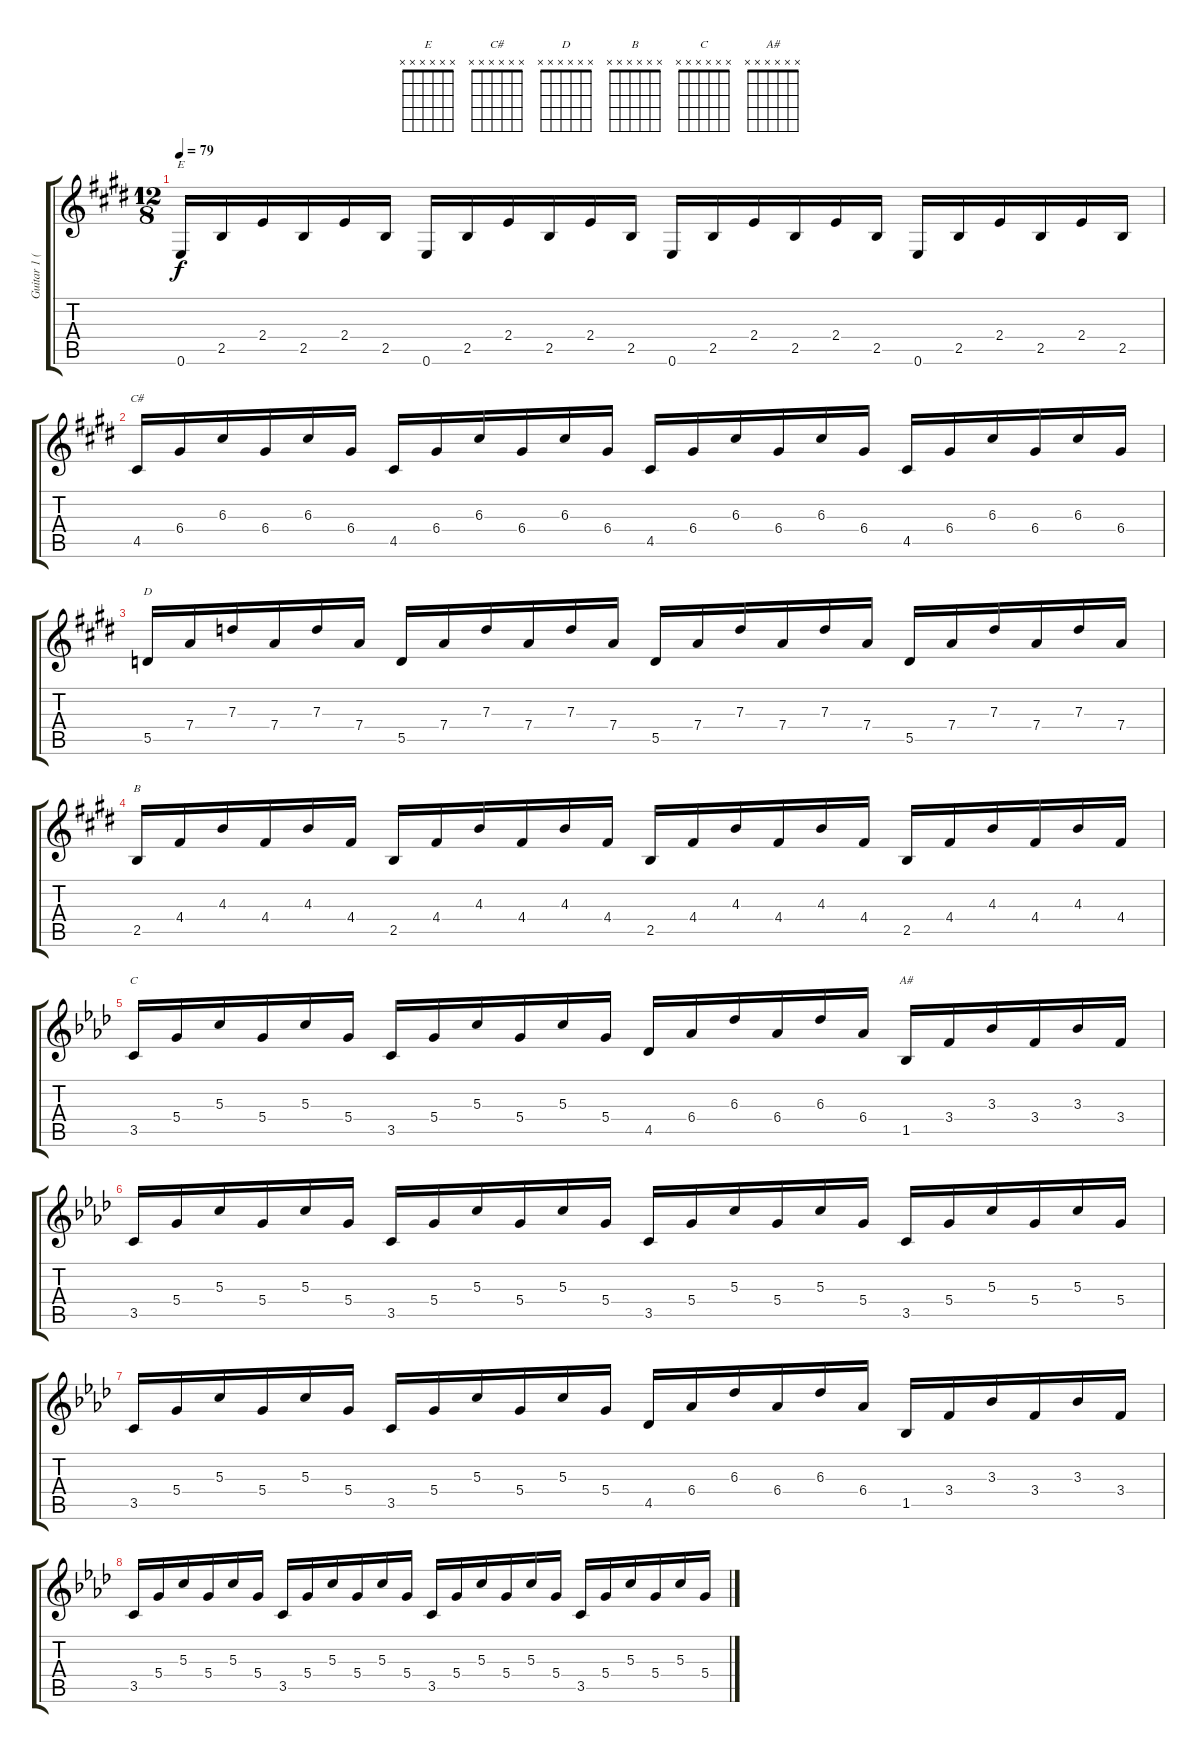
\track ("Guitar 1 (Janick)" "Guitar 1 (") {instrument distortionguitar}
\staff {score tabs}
\tuning (E4 B3 G3 D3 A2 E2) {hide}
\chord ("E" x x x x x x) {firstfret 0}
\chord ("C#" x x x x x x) {firstfret 0}
\chord ("D" x x x x x x) {firstfret 0}
\chord ("B" x x x x x x) {firstfret 0}
\chord ("C" x x x x x x) {firstfret 0}
\chord ("A#" x x x x x x) {firstfret 0}
\ts (12 8)
\tempo 79
\clef g2
\ks e
0.6.16{ch "E" dy f} 2.5.16 2.4.16 2.5.16 2.4.16 2.5.16 0.6.16 2.5.16 2.4.16 2.5.16 2.4.16 2.5.16 0.6.16 2.5.16 2.4.16 2.5.16 2.4.16 2.5.16 0.6.16 2.5.16 2.4.16 2.5.16 2.4.16 2.5.16 |
4.5.16{ch "C#"} 6.4.16 6.3.16 6.4.16 6.3.16 6.4.16 4.5.16 6.4.16 6.3.16 6.4.16 6.3.16 6.4.16 4.5.16 6.4.16 6.3.16 6.4.16 6.3.16 6.4.16 4.5.16 6.4.16 6.3.16 6.4.16 6.3.16 6.4.16 |
5.5.16{ch "D"} 7.4.16 7.3.16 7.4.16 7.3.16 7.4.16 5.5.16 7.4.16 7.3.16 7.4.16 7.3.16 7.4.16 5.5.16 7.4.16 7.3.16 7.4.16 7.3.16 7.4.16 5.5.16 7.4.16 7.3.16 7.4.16 7.3.16 7.4.16 |
2.5.16{ch "B"} 4.4.16 4.3.16 4.4.16 4.3.16 4.4.16 2.5.16 4.4.16 4.3.16 4.4.16 4.3.16 4.4.16 2.5.16 4.4.16 4.3.16 4.4.16 4.3.16 4.4.16 2.5.16 4.4.16 4.3.16 4.4.16 4.3.16 4.4.16 |
\ks ab
3.5.16{ch "C"} 5.4.16 5.3.16 5.4.16 5.3.16 5.4.16 3.5.16 5.4.16 5.3.16 5.4.16 5.3.16 5.4.16 4.5.16 6.4.16 6.3.16 6.4.16 6.3.16 6.4.16 1.5.16{ch "A#"} 3.4.16 3.3.16 3.4.16 3.3.16 3.4.16 |
3.5.16 5.4.16 5.3.16 5.4.16 5.3.16 5.4.16 3.5.16 5.4.16 5.3.16 5.4.16 5.3.16 5.4.16 3.5.16 5.4.16 5.3.16 5.4.16 5.3.16 5.4.16 3.5.16 5.4.16 5.3.16 5.4.16 5.3.16 5.4.16 |
3.5.16 5.4.16 5.3.16 5.4.16 5.3.16 5.4.16 3.5.16 5.4.16 5.3.16 5.4.16 5.3.16 5.4.16 4.5.16 6.4.16 6.3.16 6.4.16 6.3.16 6.4.16 1.5.16 3.4.16 3.3.16 3.4.16 3.3.16 3.4.16 |
3.5.16 5.4.16 5.3.16 5.4.16 5.3.16 5.4.16 3.5.16 5.4.16 5.3.16 5.4.16 5.3.16 5.4.16 3.5.16 5.4.16 5.3.16 5.4.16 5.3.16 5.4.16 3.5.16 5.4.16 5.3.16 5.4.16 5.3.16 5.4.16
